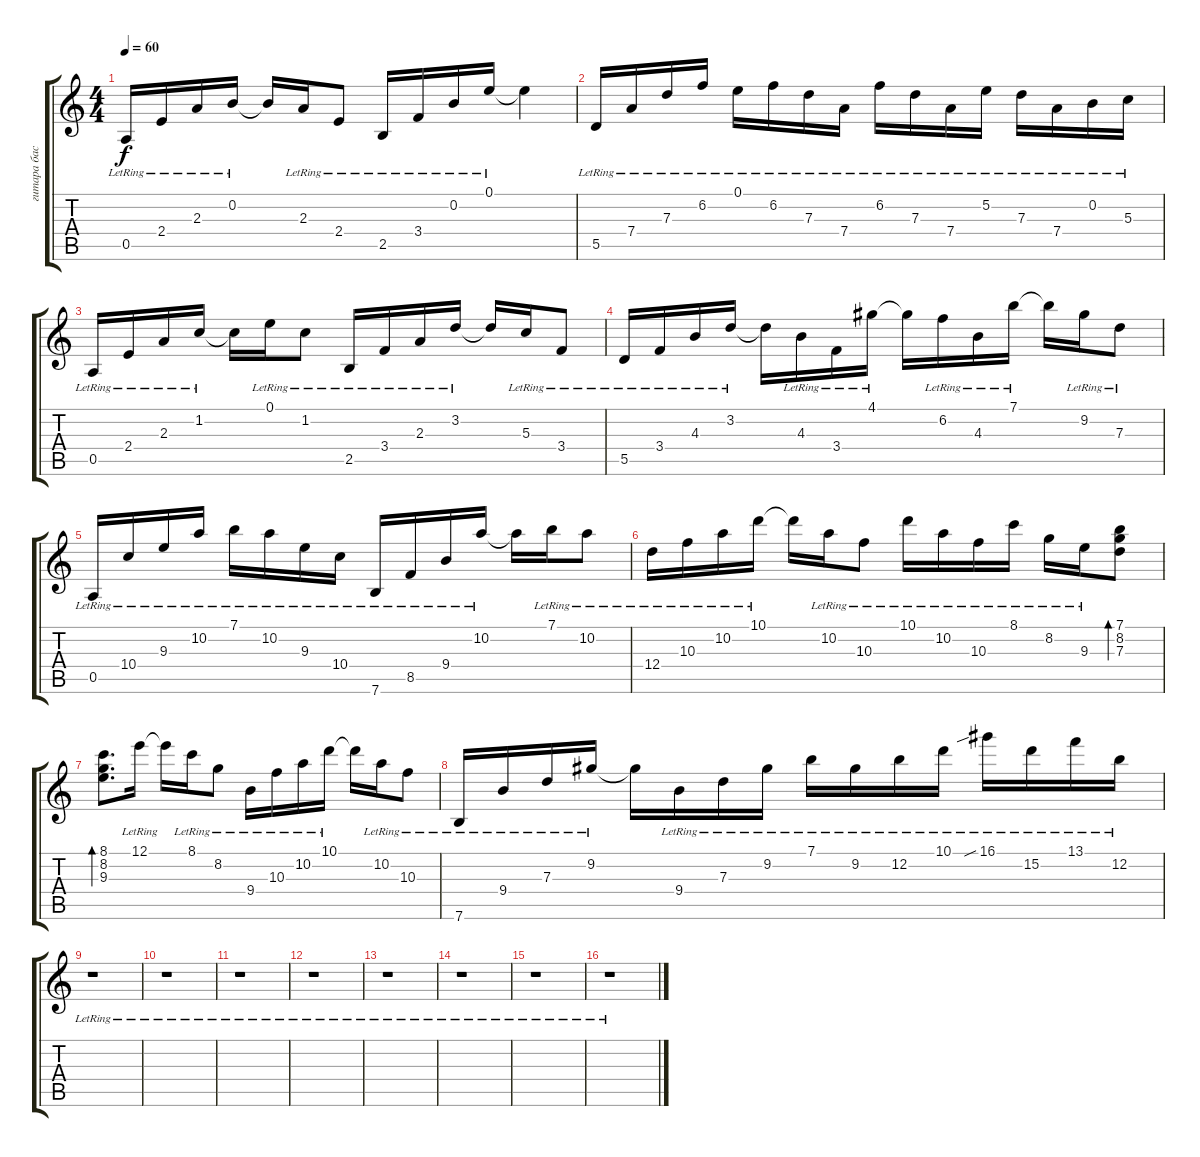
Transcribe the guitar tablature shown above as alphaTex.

\track ("гитара бас" "гитара бас") {instrument acousticguitarnylon}
\staff {score tabs}
\tuning (E4 B3 G3 D3 A2 E2) {hide}
\ts (4 4)
\tempo 60
\clef g2
\ks c
0.5{lr}.16{dy f} 2.4{lr}.16 2.3{lr}.16 0.2{lr}.16 0.2{t}.16 2.3{lr}.16 2.4{lr}.8 2.5{lr}.16 3.4{lr}.16 0.2{lr}.16 0.1{lr}.16 0.1{t}.4 |
5.5{lr}.16 7.4{lr}.16 7.3{lr}.16 6.2{lr}.16 0.1{lr}.16 6.2{lr}.16 7.3{lr}.16 7.4{lr}.16 6.2{lr}.16 7.3{lr}.16 7.4{lr}.16 5.2{lr}.16 7.3{lr}.16 7.4{lr}.16 0.2{lr}.16 5.3{lr}.16 |
0.5{lr}.16 2.4{lr}.16 2.3{lr}.16 1.2{lr}.16 1.2{t}.16 0.1{lr}.16 1.2{lr}.8 2.5{lr}.16 3.4{lr}.16 2.3{lr}.16 3.2{lr}.16 3.2{t}.16 5.3{lr}.16 3.4{lr}.8 |
5.5{lr}.16 3.4{lr}.16 4.3{lr}.16 3.2{lr}.16 3.2{t}.16 4.3{lr}.16 3.4{lr}.16 4.1{lr}.16 4.1{t}.16 6.2{lr}.16 4.3{lr}.16 7.1{lr}.16 7.1{t}.16 9.2{lr}.16 7.3{lr}.8 |
0.5{lr}.16 10.4{lr}.16 9.3{lr}.16 10.2{lr}.16 7.1{lr}.16 10.2{lr}.16 9.3{lr}.16 10.4{lr}.16 7.6{lr}.16 8.5{lr}.16 9.4{lr}.16 10.2{lr}.16 10.2{t}.16 7.1{lr}.16 10.2{lr}.8 |
12.4{lr}.16 10.3{lr}.16 10.2{lr}.16 10.1{lr}.16 10.1{t}.16 10.2{lr}.16 10.3{lr}.8 10.1{lr}.16 10.2{lr}.16 10.3{lr}.16 8.1{lr}.16 8.2{lr}.16 9.3{lr}.16 (7.1 8.2 7.3).8{bd 30} |
(8.1 8.2 9.3).8{d bd 30} 12.1{lr}.16 12.1{t}.16 8.1{lr}.16 8.2{lr}.8 9.4{lr}.16 10.3{lr}.16 10.2{lr}.16 10.1{lr}.16 10.1{t}.16 10.2{lr}.16 10.3{lr}.8 |
7.6{lr}.16 9.4{lr}.16 7.3{lr}.16 9.2{lr}.16 9.2{t}.16 9.4{lr}.16 7.3{lr}.16 9.2{lr}.16 7.1{lr}.16 9.2{lr}.16 12.2{lr}.16 10.1{lr}.16 16.1{sib lr}.16 15.2{lr}.16 13.1{lr}.16 12.2{lr}.16 |
r.1 |
r.1 |
r.1 |
r.1 |
r.1 |
r.1 |
r.1 |
r.1
